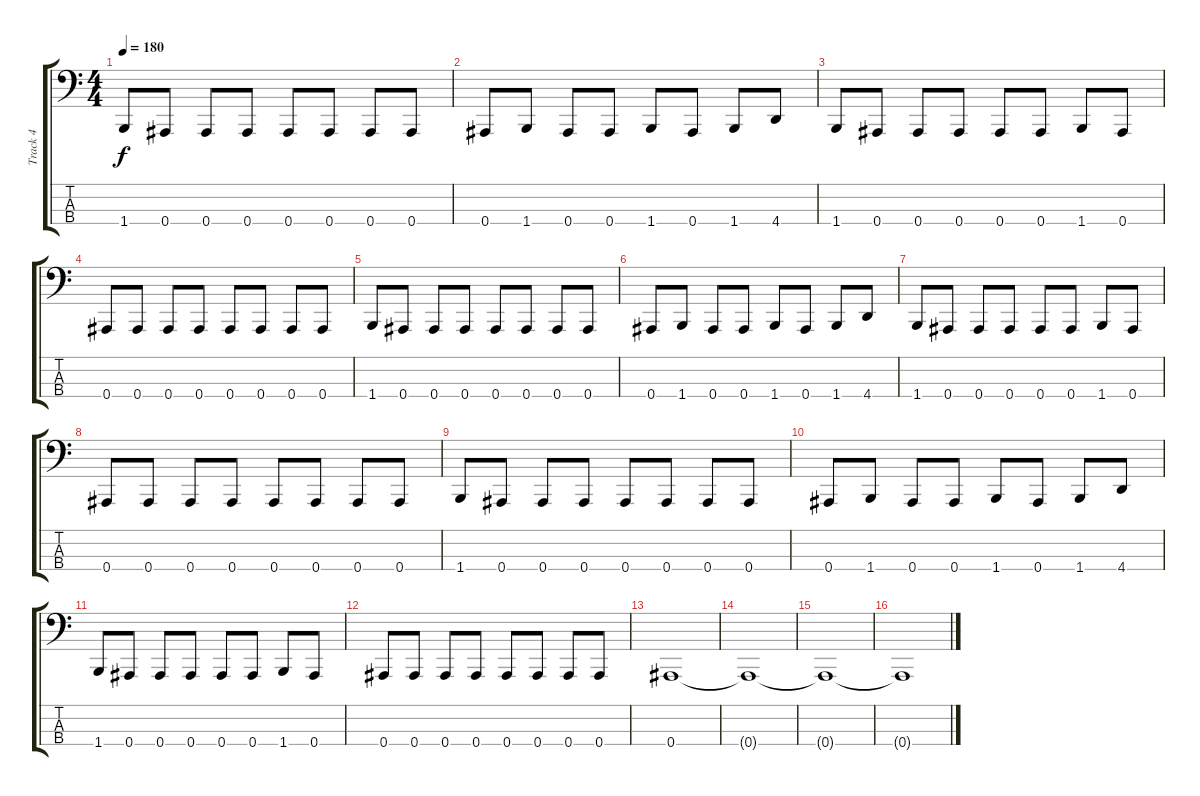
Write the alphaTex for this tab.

\track ("Track 4" "Track 4") {instrument electricbasspick}
\staff {score tabs}
\tuning (Eb2 Bb1 F1 Bb0) {hide}
\ts (4 4)
\tempo 180
\clef f4
\ks c
1.4.8{dy f} 0.4.8 0.4.8 0.4.8 0.4.8 0.4.8 0.4.8 0.4.8 |
0.4.8 1.4.8 0.4.8 0.4.8 1.4.8 0.4.8 1.4.8 4.4.8 |
1.4.8 0.4.8 0.4.8 0.4.8 0.4.8 0.4.8 1.4.8 0.4.8 |
0.4.8 0.4.8 0.4.8 0.4.8 0.4.8 0.4.8 0.4.8 0.4.8 |
1.4.8 0.4.8 0.4.8 0.4.8 0.4.8 0.4.8 0.4.8 0.4.8 |
0.4.8 1.4.8 0.4.8 0.4.8 1.4.8 0.4.8 1.4.8 4.4.8 |
1.4.8 0.4.8 0.4.8 0.4.8 0.4.8 0.4.8 1.4.8 0.4.8 |
0.4.8 0.4.8 0.4.8 0.4.8 0.4.8 0.4.8 0.4.8 0.4.8 |
1.4.8 0.4.8 0.4.8 0.4.8 0.4.8 0.4.8 0.4.8 0.4.8 |
0.4.8 1.4.8 0.4.8 0.4.8 1.4.8 0.4.8 1.4.8 4.4.8 |
1.4.8 0.4.8 0.4.8 0.4.8 0.4.8 0.4.8 1.4.8 0.4.8 |
0.4.8 0.4.8 0.4.8 0.4.8 0.4.8 0.4.8 0.4.8 0.4.8 |
0.4.1 |
0.4{t}.1 |
0.4{t}.1 |
0.4{t}.1
